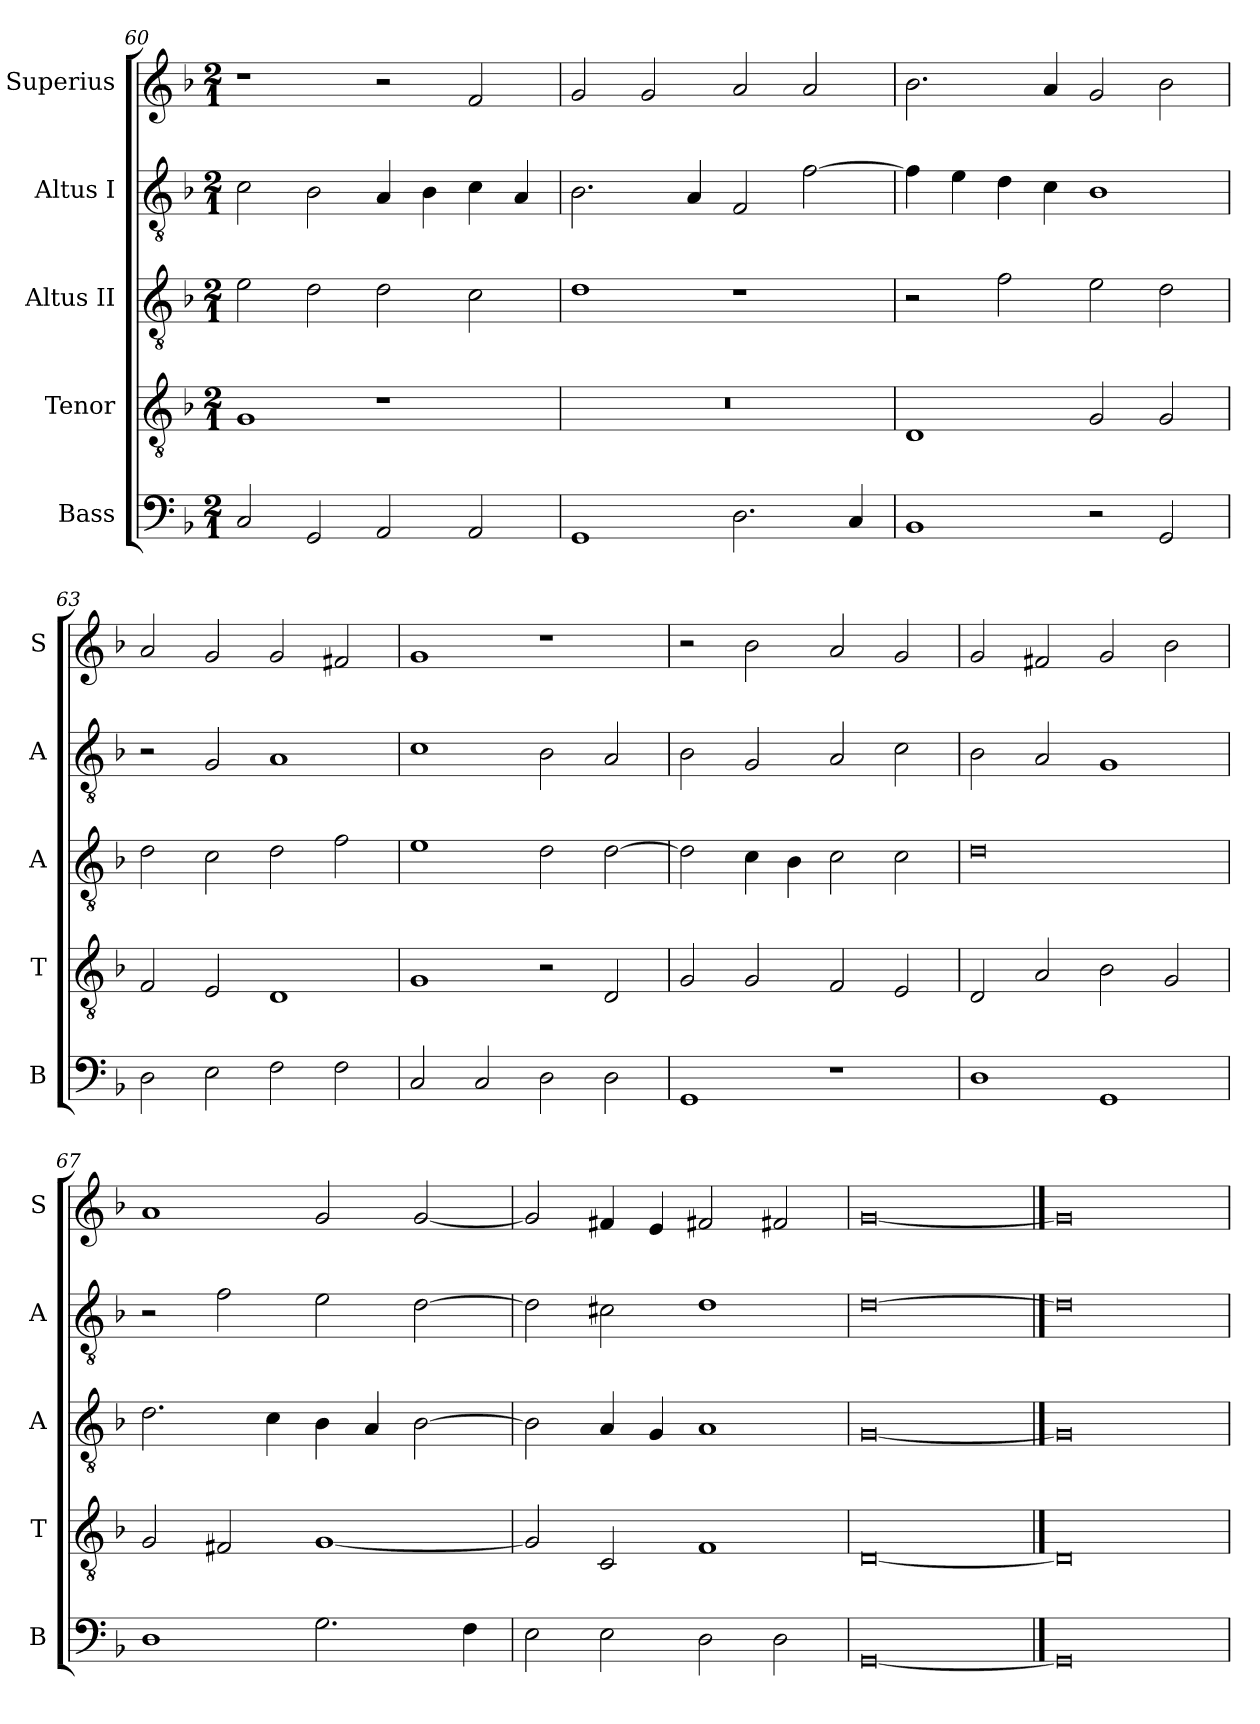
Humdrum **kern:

**kern	**kern	**kern	**kern	**kern
*part5	*part4	*part3	*part2	*part1
*staff5	*staff4	*staff3	*staff2	*staff1
*I"Bass	*I"Tenor	*I"Altus II	*I"Altus I	*I"Superius
*I'B	*I'T	*I'A	*I'A	*I'S
*clefF4	*clefGv2	*clefGv2	*clefGv2	*clefG2
*k[b-]	*k[b-]	*k[b-]	*k[b-]	*k[b-]
*F:	*F:	*F:	*F:	*F:
*M2/1	*M2/1	*M2/1	*M2/1	*M2/1
=60	=60	=60	=60	=60
2C	1G	2e	2c	1r
2GG	.	2d	2B-	.
2AA	1r	2d	4A	2r
.	.	.	4B-	.
2AA	.	2c	4c	2f
.	.	.	4A	.
=61	=61	=61	=61	=61
1GG	0r	1d	2.B-	2g
.	.	.	.	2g
.	.	.	4A	.
2.D	.	1r	2F	2a
.	.	.	[2f	2a
4C	.	.	.	.
=62	=62	=62	=62	=62
1BB-	1D	2r	4f]	2.b-
.	.	.	4e	.
.	.	2f	4d	.
.	.	.	4c	4a
2r	2G	2e	1B-	2g
2GG	2G	2d	.	2b-
=63	=63	=63	=63	=63
2D	2F	2d	2r	2a
2E	2E	2c	2G	2g
2F	1D	2d	1A	2g
2F	.	2f	.	2f#X
=64	=64	=64	=64	=64
2C	1G	1e	1c	1g
2C	.	.	.	.
2D	2r	2d	2B-	1r
2D	2D	[2d	2A	.
=65	=65	=65	=65	=65
1GG	2G	2d]	2B-	2r
.	2G	4c	2G	2b-
.	.	4B-	.	.
1r	2F	2c	2A	2a
.	2E	2c	2c	2g
=66	=66	=66	=66	=66
1D	2D	0d	2B-	2g
.	2A	.	2A	2f#X
1GG	2B-	.	1G	2g
.	2G	.	.	2b-
=67	=67	=67	=67	=67
1D	2G	2.d	2r	1a
.	2F#X	.	2f	.
.	.	4c	.	.
2.G	[1G	4B-	2e	2g
.	.	4A	.	.
.	.	[2B-	[2d	[2g
4F	.	.	.	.
=68	=68	=68	=68	=68
2E	2G]	2B-]	2d]	2g]
2E	2C	4A	2c#X	4f#X
.	.	4G	.	4e
2D	1F	1A	1d	2f#X
2D	.	.	.	2f#X
=69	=69	=69	=69	=69
[0GG	[0D	[0G	[0d	[0g
==70	==70	==70	==70	==70
0GG]	0D]	0G]	0d]	0g]
=	=	=	=	=
*-	*-	*-	*-	*-
